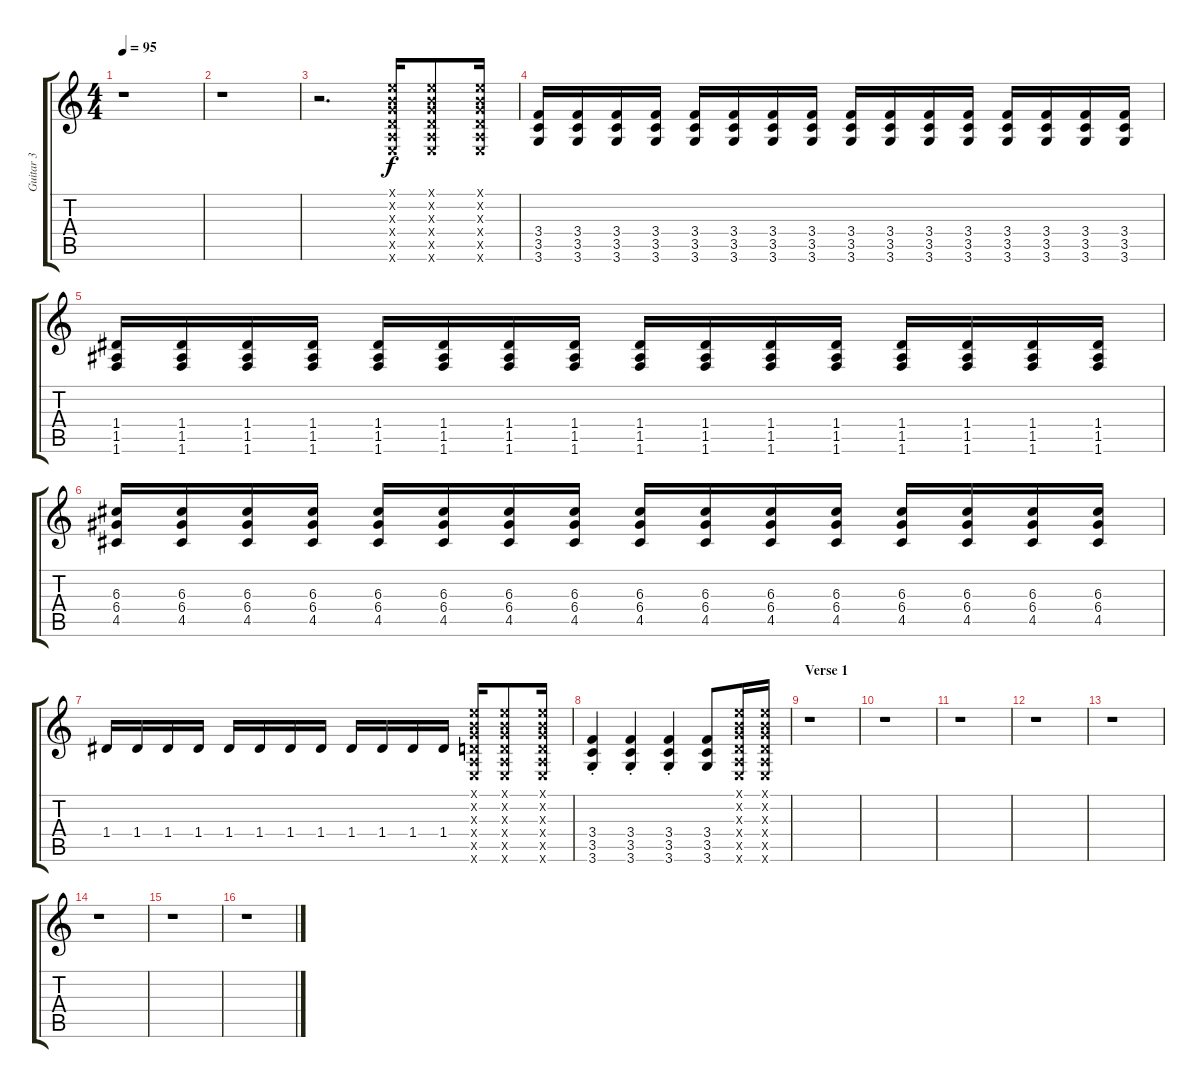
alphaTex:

\track ("Guitar 3" "Guitar 3") {instrument distortionguitar}
\staff {score tabs}
\tuning (E4 B3 G3 D3 A2 E2) {hide}
\ts (4 4)
\tempo 95
\clef g2
\ks c
r.1{dy f instrument distortionguitar} |
r.1 |
r.2{d} (0.1{x} 0.2{x} 0.3{x} 0.4{x} 0.5{x} 0.6{x}).16 (0.1{x} 0.2{x} 0.3{x} 0.4{x} 0.5{x} 0.6{x}).8 (0.1{x} 0.2{x} 0.3{x} 0.4{x} 0.5{x} 0.6{x}).16 |
(3.4 3.5 3.6).16 (3.4 3.5 3.6).16 (3.4 3.5 3.6).16 (3.4 3.5 3.6).16 (3.4 3.5 3.6).16 (3.4 3.5 3.6).16 (3.4 3.5 3.6).16 (3.4 3.5 3.6).16 (3.4 3.5 3.6).16 (3.4 3.5 3.6).16 (3.4 3.5 3.6).16 (3.4 3.5 3.6).16 (3.4 3.5 3.6).16 (3.4 3.5 3.6).16 (3.4 3.5 3.6).16 (3.4 3.5 3.6).16 |
(1.4 1.5 1.6).16 (1.4 1.5 1.6).16 (1.4 1.5 1.6).16 (1.4 1.5 1.6).16 (1.4 1.5 1.6).16 (1.4 1.5 1.6).16 (1.4 1.5 1.6).16 (1.4 1.5 1.6).16 (1.4 1.5 1.6).16 (1.4 1.5 1.6).16 (1.4 1.5 1.6).16 (1.4 1.5 1.6).16 (1.4 1.5 1.6).16 (1.4 1.5 1.6).16 (1.4 1.5 1.6).16 (1.4 1.5 1.6).16 |
(6.3 6.4 4.5).16 (6.3 6.4 4.5).16 (6.3 6.4 4.5).16 (6.3 6.4 4.5).16 (6.3 6.4 4.5).16 (6.3 6.4 4.5).16 (6.3 6.4 4.5).16 (6.3 6.4 4.5).16 (6.3 6.4 4.5).16 (6.3 6.4 4.5).16 (6.3 6.4 4.5).16 (6.3 6.4 4.5).16 (6.3 6.4 4.5).16 (6.3 6.4 4.5).16 (6.3 6.4 4.5).16 (6.3 6.4 4.5).16 |
1.4.16 1.4.16 1.4.16 1.4.16 1.4.16 1.4.16 1.4.16 1.4.16 1.4.16 1.4.16 1.4.16 1.4.16 (0.1{x} 0.2{x} 0.3{x} 0.4{x} 0.5{x} 0.6{x}).16 (0.1{x} 0.2{x} 0.3{x} 0.4{x} 0.5{x} 0.6{x}).8 (0.1{x} 0.2{x} 0.3{x} 0.4{x} 0.5{x} 0.6{x}).16 |
(3.4{st} 3.5{st} 3.6{st}).4 (3.4{st} 3.5{st} 3.6{st}).4 (3.4{st} 3.5{st} 3.6{st}).4 (3.4 3.5 3.6).8 (0.1{x} 0.2{x} 0.3{x} 0.4{x} 0.5{x} 0.6{x}).16 (0.1{x} 0.2{x} 0.3{x} 0.4{x} 0.5{x} 0.6{x}).16 |
\section ("" "Verse 1")
r.1 |
r.1 |
r.1 |
r.1 |
r.1 |
r.1 |
r.1 |
r.1
